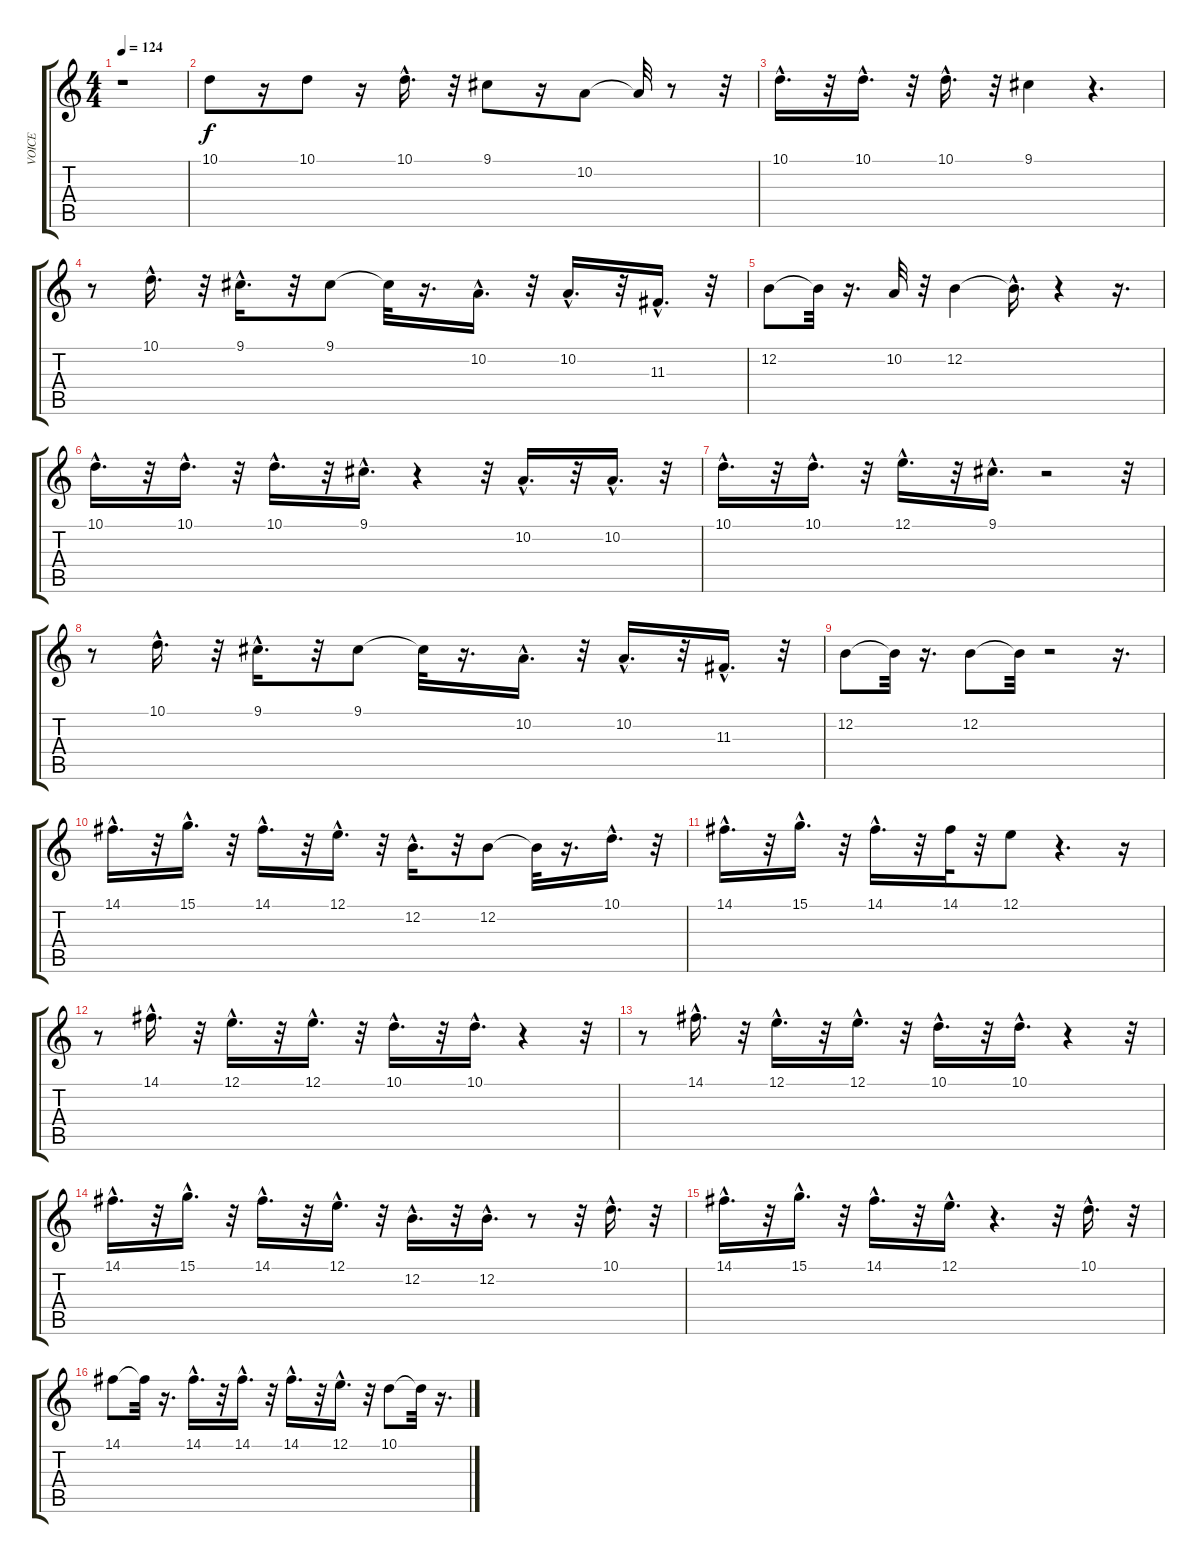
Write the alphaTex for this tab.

\track ("VOICE" "VOICE") {instrument fx7echoes}
\staff {score tabs}
\tuning (E4 B3 G3 D3 A2 E2) {hide}
\ts (4 4)
\tempo 124
\clef g2
\ks c
r.1{dy f} |
10.1.8 r.16 10.1.8 r.16 10.1{hac}.16{d} r.32 9.1.8 r.16 10.2.8 10.2{t}.32 r.8 r.32 |
10.1{hac}.16{d} r.32 10.1{hac}.16{d} r.32 10.1{hac}.16{d} r.32 9.1.4 r.4{d} |
r.8 10.1{hac}.16{d} r.32 9.1{hac}.16{d} r.32 9.1.8 9.1{t}.32 r.16{d} 10.2{hac}.16{d} r.32 10.2{hac}.16{d} r.32 11.3{hac}.16{d} r.32 |
12.2.8 12.2{t}.32 r.16{d} 10.2.32 r.32 12.2.4 12.2{hac t}.16{d} r.4 r.16{d} |
10.1{hac}.16{d} r.32 10.1{hac}.16{d} r.32 10.1{hac}.16{d} r.32 9.1{hac}.16{d} r.4 r.32 10.2{hac}.16{d} r.32 10.2{hac}.16{d} r.32 |
10.1{hac}.16{d} r.32 10.1{hac}.16{d} r.32 12.1{hac}.16{d} r.32 9.1{hac}.16{d} r.2 r.32 |
r.8 10.1{hac}.16{d} r.32 9.1{hac}.16{d} r.32 9.1.8 9.1{t}.32 r.16{d} 10.2{hac}.16{d} r.32 10.2{hac}.16{d} r.32 11.3{hac}.16{d} r.32 |
12.2.8 12.2{t}.32 r.16{d} 12.2.8 12.2{t}.32 r.2 r.16{d} |
14.1{hac}.16{d} r.32 15.1{hac}.16{d} r.32 14.1{hac}.16{d} r.32 12.1{hac}.16{d} r.32 12.2{hac}.16{d} r.32 12.2.8 12.2{t}.32 r.16{d} 10.1{hac}.16{d} r.32 |
14.1{hac}.16{d} r.32 15.1{hac}.16{d} r.32 14.1{hac}.16{d} r.32 14.1.32 r.32 12.1.8 r.4{d} r.16 |
r.8 14.1{hac}.16{d} r.32 12.1{hac}.16{d} r.32 12.1{hac}.16{d} r.32 10.1{hac}.16{d} r.32 10.1{hac}.16{d} r.4 r.32 |
r.8 14.1{hac}.16{d} r.32 12.1{hac}.16{d} r.32 12.1{hac}.16{d} r.32 10.1{hac}.16{d} r.32 10.1{hac}.16{d} r.4 r.32 |
14.1{hac}.16{d} r.32 15.1{hac}.16{d} r.32 14.1{hac}.16{d} r.32 12.1{hac}.16{d} r.32 12.2{hac}.16{d} r.32 12.2{hac}.16{d} r.8 r.32 10.1{hac}.16{d} r.32 |
14.1{hac}.16{d} r.32 15.1{hac}.16{d} r.32 14.1{hac}.16{d} r.32 12.1{hac}.16{d} r.4{d} r.32 10.1{hac}.16{d} r.32 |
14.1.8 14.1{t}.32 r.16{d} 14.1{hac}.16{d} r.32 14.1{hac}.16{d} r.32 14.1{hac}.16{d} r.32 12.1{hac}.16{d} r.32 10.1.8 10.1{t}.32 r.16{d}
